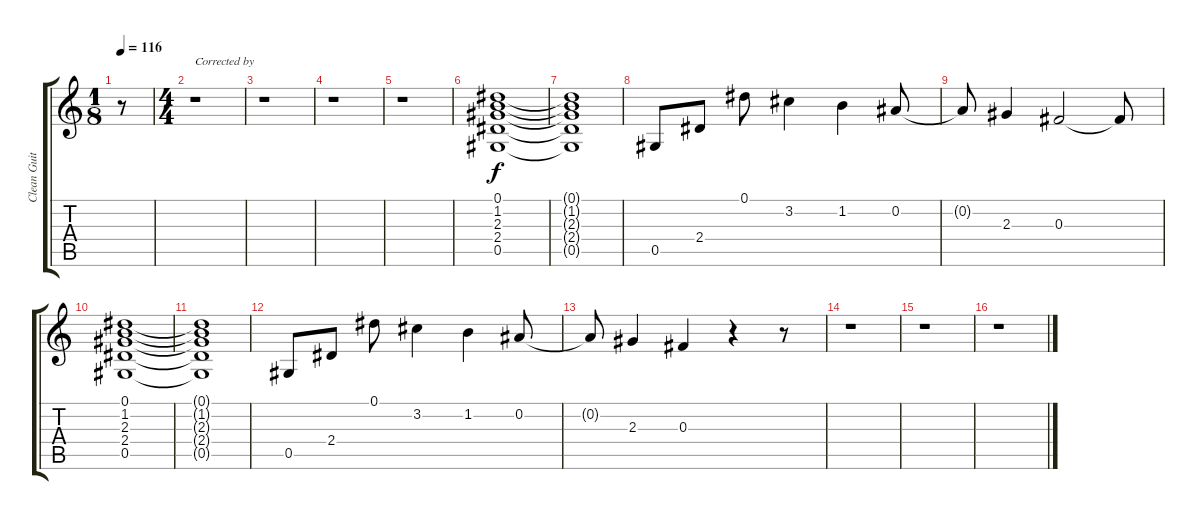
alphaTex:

\track ("Clean Guitar 1" "Clean Guit") {instrument acousticguitarsteel}
\staff {score tabs}
\tuning (Eb4 Bb3 Gb3 Db3 Ab2 Eb2) {hide}
\ts (1 8)
\tempo 116
\clef g2
\ks c
r.8{dy f instrument acousticguitarsteel} |
\ts (4 4)
r.1{txt "Corrected by"} |
r.1 |
r.1 |
r.1 |
(0.1 1.2 2.3 2.4 0.5).1 |
(0.1{t} 1.2{t} 2.3{t} 2.4{t} 0.5{t}).1 |
0.5.8 2.4.8 0.1.8 3.2.4 1.2.4 0.2.8 |
0.2{t}.8 2.3.4 0.3.2 0.3{t}.8 |
(0.1 1.2 2.3 2.4 0.5).1 |
(0.1{t} 1.2{t} 2.3{t} 2.4{t} 0.5{t}).1 |
0.5.8 2.4.8 0.1.8 3.2.4 1.2.4 0.2.8 |
0.2{t}.8 2.3.4 0.3.4 r.4 r.8 |
r.1 |
r.1 |
r.1
